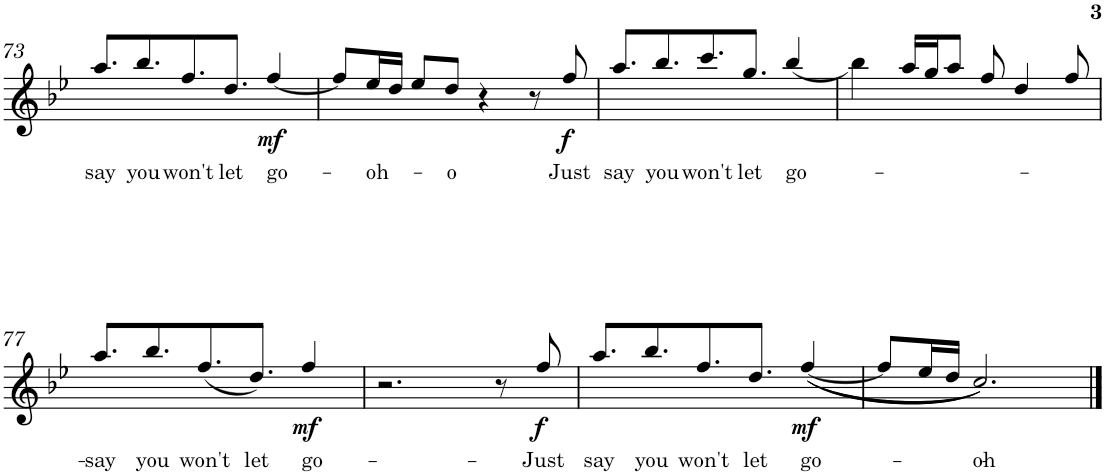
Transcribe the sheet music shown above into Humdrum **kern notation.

**kern	**text	**dynam
*part1	*part1	*part1
*staff1	*staff1	*staff1
*I"Piano	*	*
*I'Pno.	*	*
!!LO:PB:g=z
*clefG2	*	*
*k[b-e-]	*	*
*M4/4	*	*
=73	=73	=73
!	!LO:LY:b	!
8.aa/L	say	.
!	!LO:LY:b	!
8.bb-/	you	.
!	!LO:LY:b	!
8.ff/	won't	.
!	!LO:LY:b	!
8.dd/J	let	.
!	!LO:LY:b	!LO:DY:b
[4ff/	go-	mf
=74	=74	=74
8ff/L]	.	.
!	!LO:LY:b	!
16ee-/L	-oh-	.
16dd/JJ	.	.
8ee-/L	.	.
!	!LO:LY:b	!
8dd/J	o	.
4r	.	.
8r	.	.
!	!LO:LY:b	!LO:DY:b
8ff/	-Just	f
=75	=75	=75
!	!LO:LY:b	!
8.aa/L	say	.
!	!LO:LY:b	!
8.bb-/	you	.
!	!LO:LY:b	!
8.ccc/	won't	.
!	!LO:LY:b	!
8.gg/J	let	.
!	!LO:LY:b	!
(<4bb-/	go-	.
=76	=76	=76
4bb-\)	.	.
16aa/LL	.	.
16gg/J	.	.
8aa/J	.	.
8ff/	.	.
4dd/	.	.
8ff/	.	.
!!LO:LB:g=z
=77	=77	=77
!	!LO:LY:b	!
8.aa/L	say	.
!	!LO:LY:b	!
8.bb-/	you	.
!	!LO:LY:b	!
(<8.ff/	won't	.
!	!LO:LY:b	!
8.dd/J)	let	.
!	!LO:LY:b	!LO:DY:b
4ff/	go-	mf
=78	=78	=78
2.r	.	.
8r	.	.
!	!LO:LY:b	!LO:DY:b
8ff/	Just	f
=79	=79	=79
!	!LO:LY:b	!
8.aa/L	say	.
!	!LO:LY:b	!
8.bb-/	you	.
!	!LO:LY:b	!
8.ff/	won't	.
!	!LO:LY:b	!
8.dd/J	let	.
!	!LO:LY:b	!LO:DY:b
(<(<(<[4ff/	go-	mf
=80	=80	=80
8ff/L]	.	.
16ee-/L	.	.
16dd/JJ	.	.
!	!LO:LY:b	!
2.cc/)))	-oh-	.
==	==	==
*-	*-	*-
